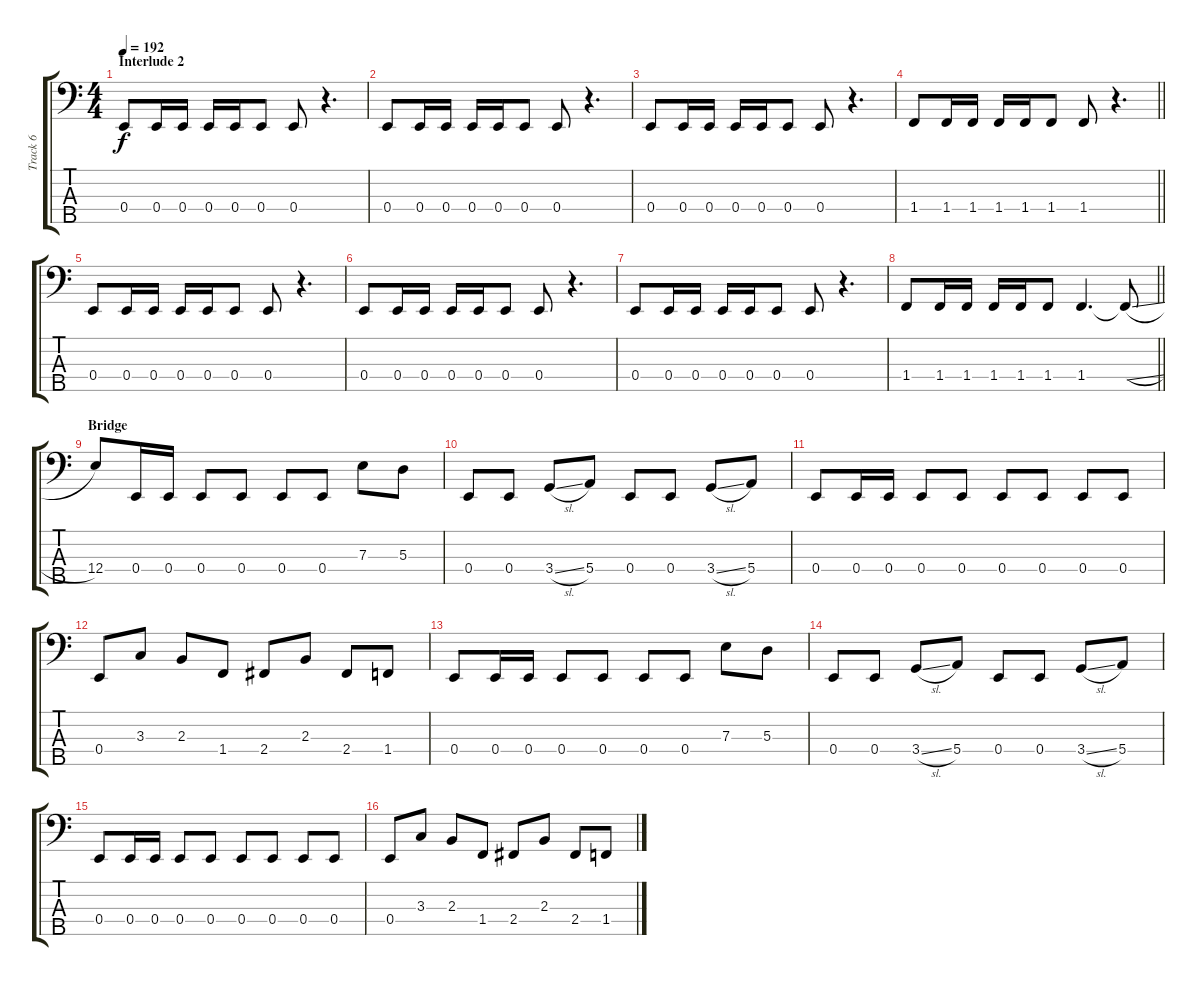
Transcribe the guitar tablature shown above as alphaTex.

\track ("Track 6" "Track 6") {instrument electricbassfinger}
\staff {score tabs}
\tuning (G2 D2 A1 E1 B0) {hide}
\ts (4 4)
\section ("" "Interlude 2")
\tempo 192
\clef f4
\ks c
0.4.8{dy f} 0.4.16 0.4.16 0.4.16 0.4.16 0.4.8 0.4.8 r.4{d} |
0.4.8 0.4.16 0.4.16 0.4.16 0.4.16 0.4.8 0.4.8 r.4{d} |
0.4.8 0.4.16 0.4.16 0.4.16 0.4.16 0.4.8 0.4.8 r.4{d} |
\barLineRight lightlight
1.4.8 1.4.16 1.4.16 1.4.16 1.4.16 1.4.8 1.4.8 r.4{d} |
0.4.8 0.4.16 0.4.16 0.4.16 0.4.16 0.4.8 0.4.8 r.4{d} |
0.4.8 0.4.16 0.4.16 0.4.16 0.4.16 0.4.8 0.4.8 r.4{d} |
0.4.8 0.4.16 0.4.16 0.4.16 0.4.16 0.4.8 0.4.8 r.4{d} |
\barLineRight lightlight
1.4.8 1.4.16 1.4.16 1.4.16 1.4.16 1.4.8 1.4.4{d} 1.4{sl t}.8 |
\section ("" "Bridge")
12.4.8 0.4.16 0.4.16 0.4.8 0.4.8 0.4.8 0.4.8 7.3.8 5.3.8 |
0.4.8 0.4.8 3.4{sl}.8 5.4.8 0.4.8 0.4.8 3.4{sl}.8 5.4.8 |
0.4.8 0.4.16 0.4.16 0.4.8 0.4.8 0.4.8 0.4.8 0.4.8 0.4.8 |
0.4.8 3.3.8 2.3.8 1.4.8 2.4.8 2.3.8 2.4.8 1.4.8 |
0.4.8 0.4.16 0.4.16 0.4.8 0.4.8 0.4.8 0.4.8 7.3.8 5.3.8 |
0.4.8 0.4.8 3.4{sl}.8 5.4.8 0.4.8 0.4.8 3.4{sl}.8 5.4.8 |
0.4.8 0.4.16 0.4.16 0.4.8 0.4.8 0.4.8 0.4.8 0.4.8 0.4.8 |
0.4.8 3.3.8 2.3.8 1.4.8 2.4.8 2.3.8 2.4.8 1.4.8
